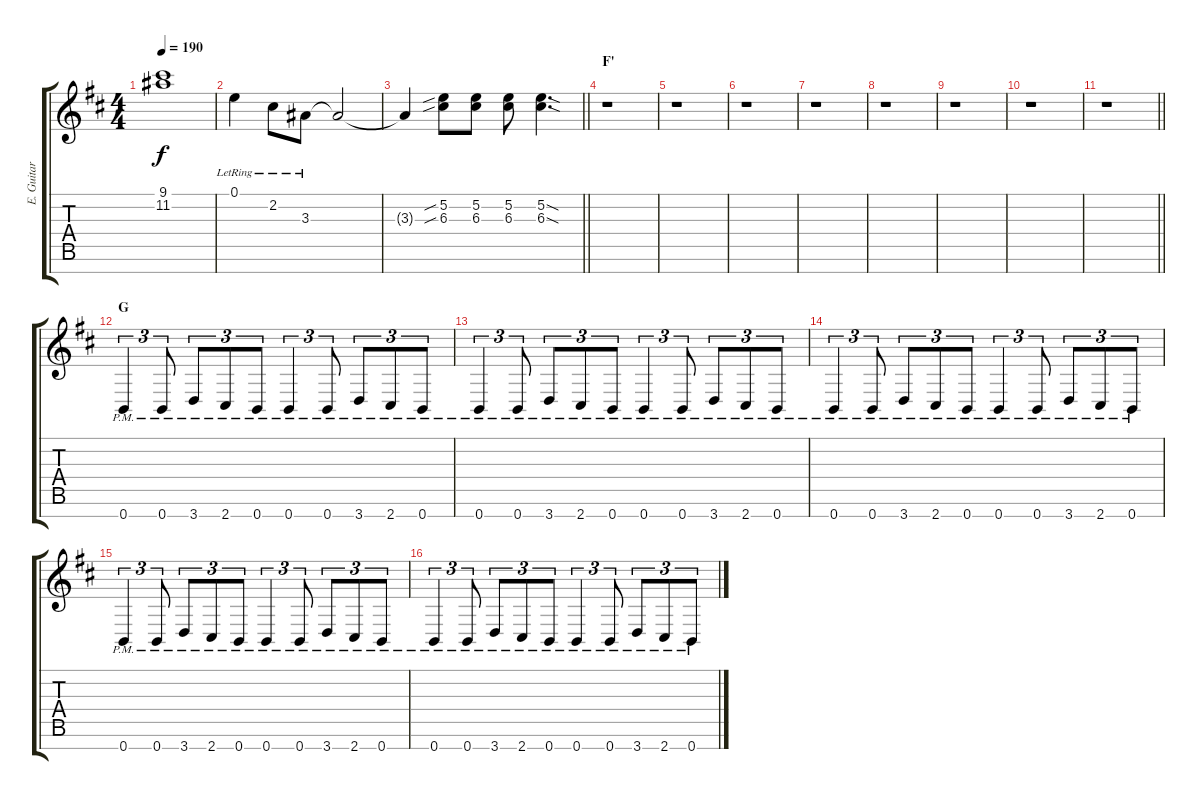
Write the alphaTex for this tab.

\track ("E. Guitar II" "E. Guitar ") {instrument overdrivenguitar}
\staff {score tabs}
\tuning (E4 B3 G3 D3 A2 E2 B1) {hide}
\ts (4 4)
\tempo 190
\clef g2
\ks d
(9.1{t} 11.2{t}).1{dy f} |
0.1{lr}.4 2.2{lr}.8 3.3{lr}.8 3.3{t}.2 |
\barLineRight lightlight
3.3{t}.4 (5.2{sib} 6.3{sib}).8 (5.2 6.3).8 (5.2 6.3).8 (5.2{sod} 6.3{sod}).4{d} |
\section ("" "F'")
r.1 |
r.1 |
r.1 |
r.1 |
r.1 |
r.1 |
r.1 |
\barLineRight lightlight
r.1 |
\section ("" "G")
0.7{pm}.4{tu (3 2)} 0.7{pm}.8{tu (3 2)} 3.7{pm}.8{tu (3 2)} 2.7{pm}.8{tu (3 2)} 0.7{pm}.8{tu (3 2)} 0.7{pm}.4{tu (3 2)} 0.7{pm}.8{tu (3 2)} 3.7{pm}.8{tu (3 2)} 2.7{pm}.8{tu (3 2)} 0.7{pm}.8{tu (3 2)} |
0.7{pm}.4{tu (3 2)} 0.7{pm}.8{tu (3 2)} 3.7{pm}.8{tu (3 2)} 2.7{pm}.8{tu (3 2)} 0.7{pm}.8{tu (3 2)} 0.7{pm}.4{tu (3 2)} 0.7{pm}.8{tu (3 2)} 3.7{pm}.8{tu (3 2)} 2.7{pm}.8{tu (3 2)} 0.7{pm}.8{tu (3 2)} |
0.7{pm}.4{tu (3 2)} 0.7{pm}.8{tu (3 2)} 3.7{pm}.8{tu (3 2)} 2.7{pm}.8{tu (3 2)} 0.7{pm}.8{tu (3 2)} 0.7{pm}.4{tu (3 2)} 0.7{pm}.8{tu (3 2)} 3.7{pm}.8{tu (3 2)} 2.7{pm}.8{tu (3 2)} 0.7{pm}.8{tu (3 2)} |
0.7{pm}.4{tu (3 2)} 0.7{pm}.8{tu (3 2)} 3.7{pm}.8{tu (3 2)} 2.7{pm}.8{tu (3 2)} 0.7{pm}.8{tu (3 2)} 0.7{pm}.4{tu (3 2)} 0.7{pm}.8{tu (3 2)} 3.7{pm}.8{tu (3 2)} 2.7{pm}.8{tu (3 2)} 0.7{pm}.8{tu (3 2)} |
0.7{pm}.4{tu (3 2)} 0.7{pm}.8{tu (3 2)} 3.7{pm}.8{tu (3 2)} 2.7{pm}.8{tu (3 2)} 0.7{pm}.8{tu (3 2)} 0.7{pm}.4{tu (3 2)} 0.7{pm}.8{tu (3 2)} 3.7{pm}.8{tu (3 2)} 2.7{pm}.8{tu (3 2)} 0.7{pm}.8{tu (3 2)}
